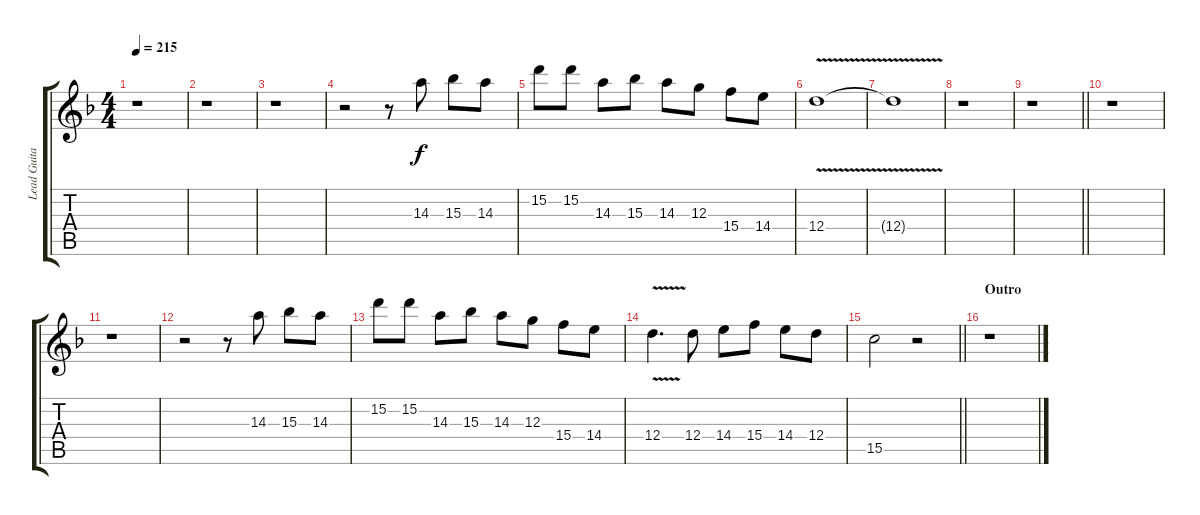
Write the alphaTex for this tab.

\track ("Lead Guitar" "Lead Guita") {instrument overdrivenguitar}
\staff {score tabs}
\tuning (E4 B3 G3 D3 A2 D2) {hide}
\ts (4 4)
\tempo 215
\clef g2
\ks f
r.1{dy f} |
r.1 |
r.1 |
r.2 r.8 14.3.8 15.3.8 14.3.8 |
15.2.8 15.2.8 14.3.8 15.3.8 14.3.8 12.3.8 15.4.8 14.4.8 |
12.4{v}.1 |
12.4{t}.1 |
r.1 |
\barLineRight lightlight
r.1 |
\section ("" "")
r.1 |
r.1 |
r.2 r.8 14.3.8 15.3.8 14.3.8 |
15.2.8 15.2.8 14.3.8 15.3.8 14.3.8 12.3.8 15.4.8 14.4.8 |
12.4{v}.4{d} 12.4.8 14.4.8 15.4.8 14.4.8 12.4.8 |
\barLineRight lightlight
15.5.2 r.2 |
\section ("" "Outro")
r.1
